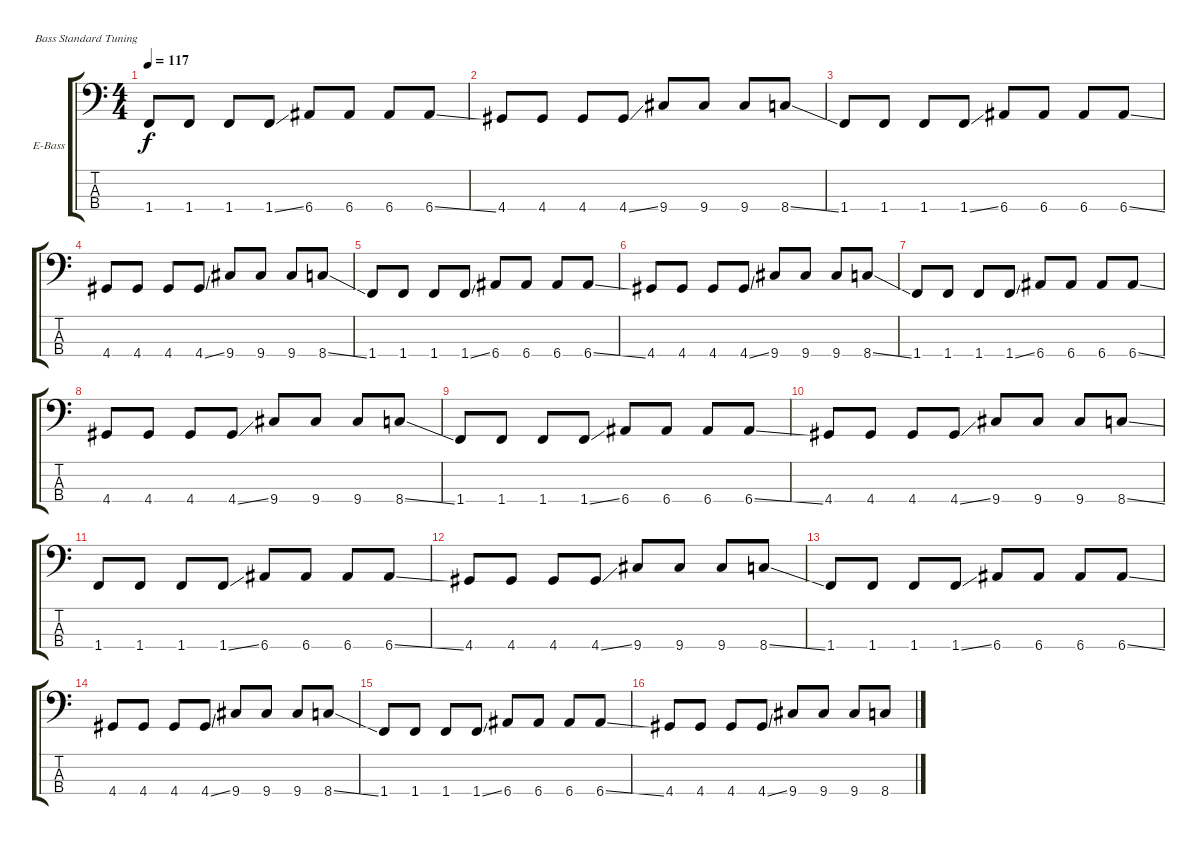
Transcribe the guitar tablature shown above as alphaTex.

\defaultSystemsLayout 4
\bracketExtendMode groupsimilarinstruments
\firstSystemTrackNameOrientation horizontal
\otherSystemsTrackNameOrientation horizontal
\track ("Krist A. Novoselic" "E-Bass") {instrument electricbassfinger}
\staff {score tabs}
\tuning (G2 D2 A1 E1)
\ts (4 4)
\tempo 117
\clef f4
\scale
0.333333
\ks c
1.4.8{dy f} 1.4.8 1.4.8 1.4{ss}.8 6.4.8 6.4.8 6.4.8 6.4{ss}.8 |
\scale
0.333333 4.4.8 4.4.8 4.4.8 4.4{ss}.8 9.4.8 9.4.8 9.4.8 8.4{ss}.8 |
\scale
0.333333 1.4.8 1.4.8 1.4.8 1.4{ss}.8 6.4.8 6.4.8 6.4.8 6.4{ss}.8 |
\scale
0.333333 4.4.8 4.4.8 4.4.8 4.4{ss}.8 9.4.8 9.4.8 9.4.8 8.4{ss}.8 |
\scale
0.333333 1.4.8 1.4.8 1.4.8 1.4{ss}.8 6.4.8 6.4.8 6.4.8 6.4{ss}.8 |
\scale
0.333333 4.4.8 4.4.8 4.4.8 4.4{ss}.8 9.4.8 9.4.8 9.4.8 8.4{ss}.8 |
\scale
0.333333 1.4.8 1.4.8 1.4.8 1.4{ss}.8 6.4.8 6.4.8 6.4.8 6.4{ss}.8 |
\scale
0.333333 4.4.8 4.4.8 4.4.8 4.4{ss}.8 9.4.8 9.4.8 9.4.8 8.4{ss}.8 |
\scale
0.333333 1.4.8 1.4.8 1.4.8 1.4{ss}.8 6.4.8 6.4.8 6.4.8 6.4{ss}.8 |
\scale
0.333333 4.4.8 4.4.8 4.4.8 4.4{ss}.8 9.4.8 9.4.8 9.4.8 8.4{ss}.8 |
\scale
0.333333 1.4.8 1.4.8 1.4.8 1.4{ss}.8 6.4.8 6.4.8 6.4.8 6.4{ss}.8 |
\scale
0.333333 4.4.8 4.4.8 4.4.8 4.4{ss}.8 9.4.8 9.4.8 9.4.8 8.4{ss}.8 |
\scale
0.333333 1.4.8 1.4.8 1.4.8 1.4{ss}.8 6.4.8 6.4.8 6.4.8 6.4{ss}.8 |
\scale
0.333333 4.4.8 4.4.8 4.4.8 4.4{ss}.8 9.4.8 9.4.8 9.4.8 8.4{ss}.8 |
\scale
0.333333 1.4.8 1.4.8 1.4.8 1.4{ss}.8 6.4.8 6.4.8 6.4.8 6.4{ss}.8 |
\scale
0.333333 4.4.8 4.4.8 4.4.8 4.4{ss}.8 9.4.8 9.4.8 9.4.8 8.4{ss}.8
